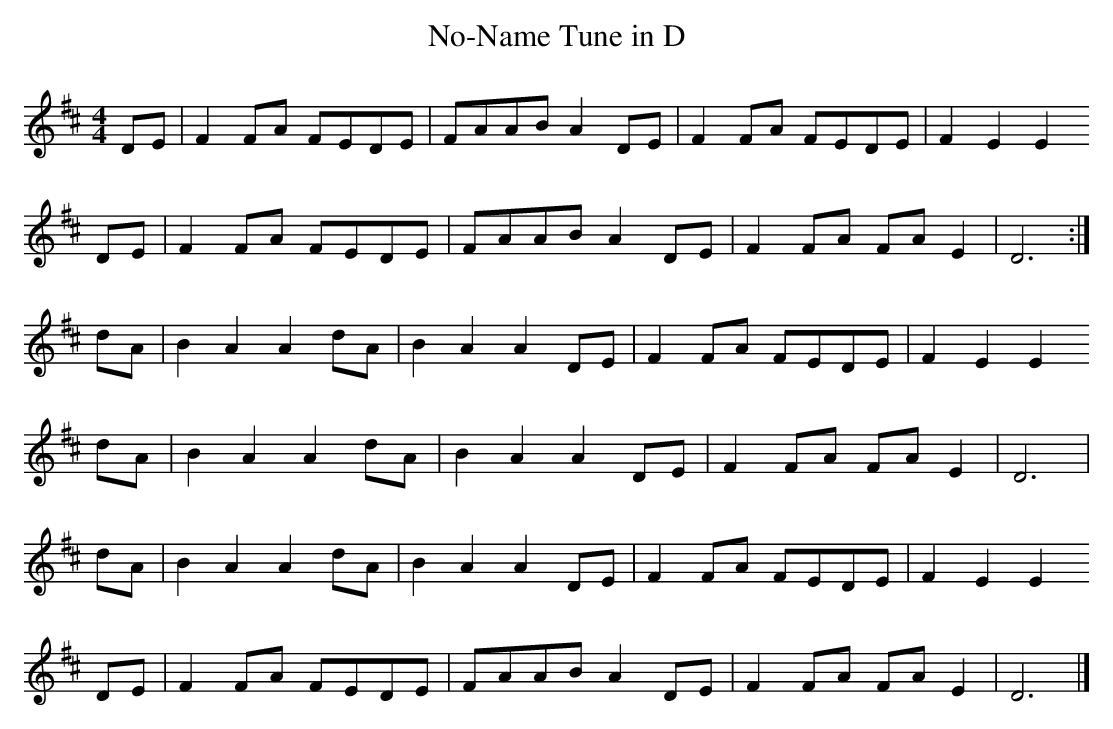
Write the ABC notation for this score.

X:1
T:No-Name Tune in D
M:4/4
L:1/8
K:D
DE | F2 FA FEDE  | FAAB A2  DE | F2 FA FEDE  | F2 E2 E2
DE | F2 FA FEDE  | FAAB A2  DE | F2 FA FA E2 | D6       :|
dA | B2 A2 A2 dA | B2 A2 A2 DE | F2 FA FEDE  | F2 E2 E2
dA | B2 A2 A2 dA | B2 A2 A2 DE | F2 FA FA E2 | D6        |
dA | B2 A2 A2 dA | B2 A2 A2 DE | F2 FA FEDE  | F2 E2 E2
DE | F2 FA FEDE  | FAAB A2  DE | F2 FA FA E2 | D6       |]
